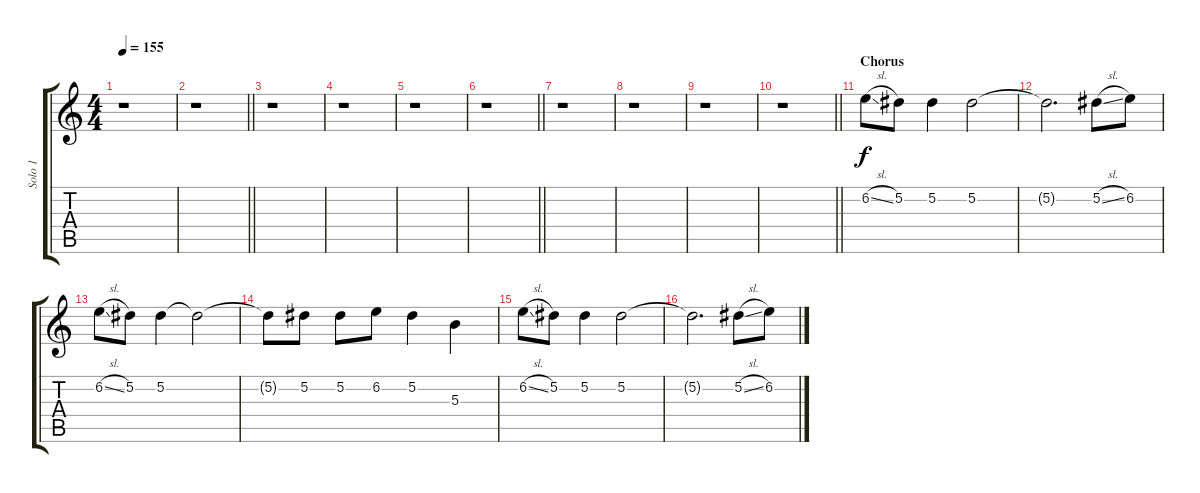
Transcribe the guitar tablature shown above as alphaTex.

\track ("Solo 1" "Solo 1") {instrument distortionguitar}
\staff {score tabs}
\tuning (Eb4 Bb3 Gb3 Db3 Ab2 Eb2) {hide}
\ts (4 4)
\tempo 155
\clef g2
\ks c
r.1{dy f} |
\barLineRight lightlight
r.1 |
r.1 |
r.1 |
r.1 |
\barLineRight lightlight
r.1 |
r.1 |
r.1 |
r.1 |
\barLineRight lightlight
r.1 |
\section ("" "Chorus")
6.2{sl}.8 5.2.8 5.2.4 5.2.2 |
5.2{t}.2{d} 5.2{sl}.8 6.2.8 |
6.2{sl}.8 5.2.8 5.2.4 5.2{t}.2 |
5.2{t}.8 5.2.8 5.2.8 6.2.8 5.2.4 5.3.4 |
6.2{sl}.8 5.2.8 5.2.4 5.2.2 |
5.2{t}.2{d} 5.2{sl}.8 6.2.8
